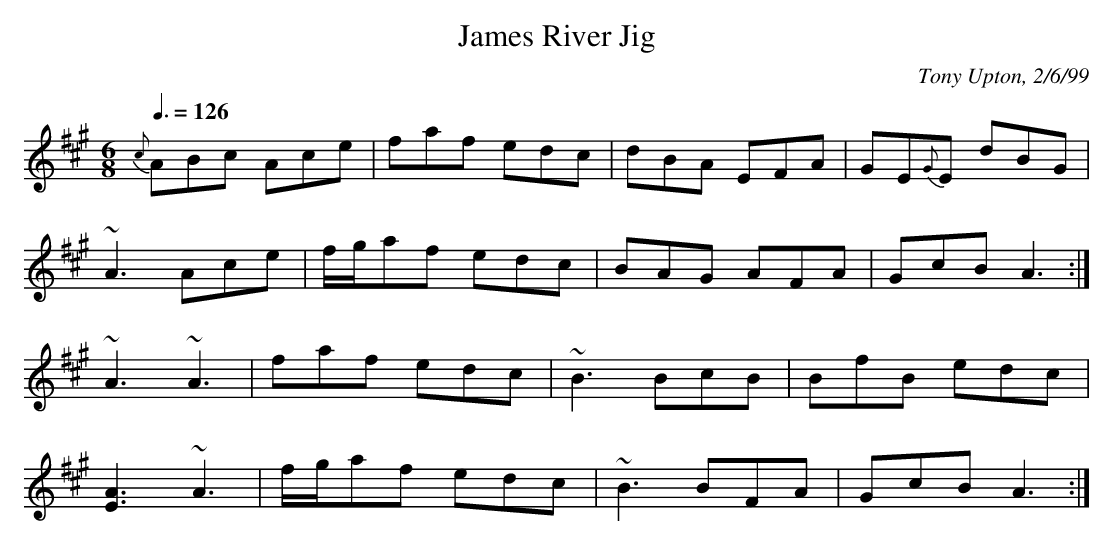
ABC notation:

X:1
T:James River Jig
C:Tony Upton, 2/6/99
M:6/8
L:1/8
Q:3/8=126
K:A
{c}ABc Ace|faf edc|dBA EFA|GE{G}E dBG|
~A3 Ace|f/g/af edc|BAG AFA|GcB A3:|
~A3 ~A3|faf edc|~B3 BcB|BfB edc|
[E3A3] ~A3|f/g/af edc|~B3 BFA|GcB A3:|
